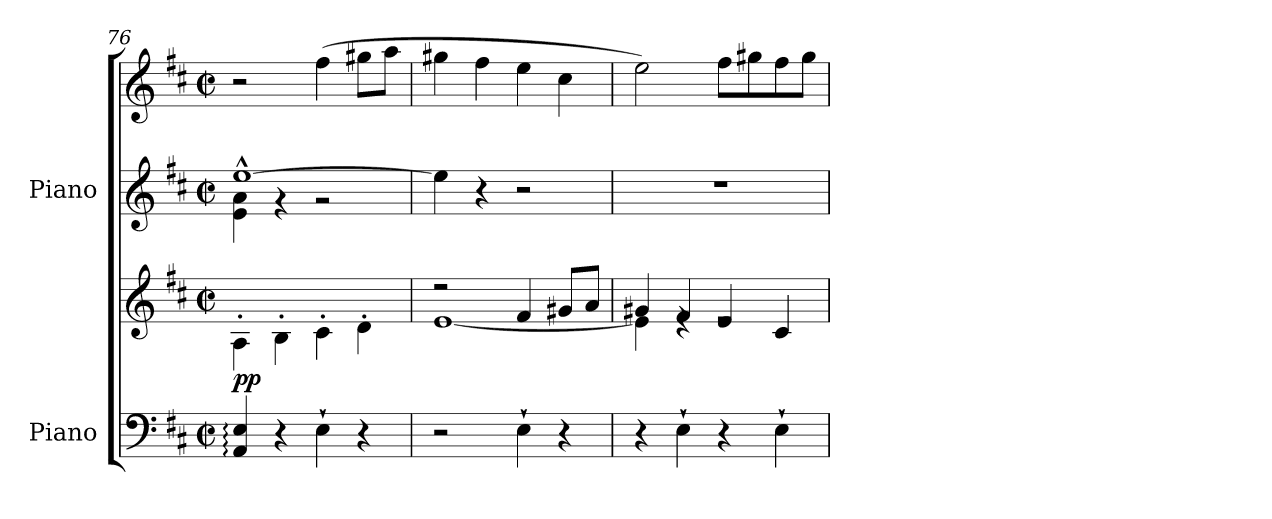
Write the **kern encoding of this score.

**kern	**kern	**dynam	**kern	**kern
*part2	*part2	*part2	*part1	*part1
*staff4	*staff3	*staff3/4	*staff2	*staff1
*I"Piano	*	*	*I"Piano	*
*I'Pno.	*	*	*I'Pno.	*
*clefF4	*clefG2	*	*clefG2	*clefG2
*k[f#c#]	*k[f#c#]	*	*k[f#c#]	*k[f#c#]
*M2/2	*M2/2	*	*M2/2	*M2/2
*met(c|)	*met(c|)	*	*met(c|)	*met(c|)
=76	=76	=76	=76	=76
*	*	*	*^	*
!	!	!LO:DY:b	!	!	!
4AA/: 4E/:	4A'\	pp	[1ee^^	4e\ 4a\	2r
4r	4B'\	.	.	4r	.
4E`\	4c#'\	.	.	2r	(>4ff#\
4r	4d'\	.	.	.	8gg#X\L
.	.	.	.	.	8aa\J
*	*	*	*v	*v	*
=77	=77	=77	=77	=77
*	*^	*	*	*
2r	2r	[1e	.	4ee\]	4gg#X\
.	.	.	.	4r	4ff#\
4E`\	4f#/	.	.	2r	4ee\
4r	8g#X/L	.	.	.	4cc#\
.	8a/J	.	.	.	.
!!LO:LB:g=z
=78	=78	=78	=78	=78	=78
4r	4g#X/	4e\]	.	1r	2ee\)
4E`\	4f#/	4re	.	.	.
4r	4e/	2re	.	.	8ff#\L
.	.	.	.	.	8gg#X\
4E`\	4c#/	.	.	.	8ff#\
.	.	.	.	.	8gg#\J
*	*v	*v	*	*	*
=	=	=	=	=
*-	*-	*-	*-	*-
